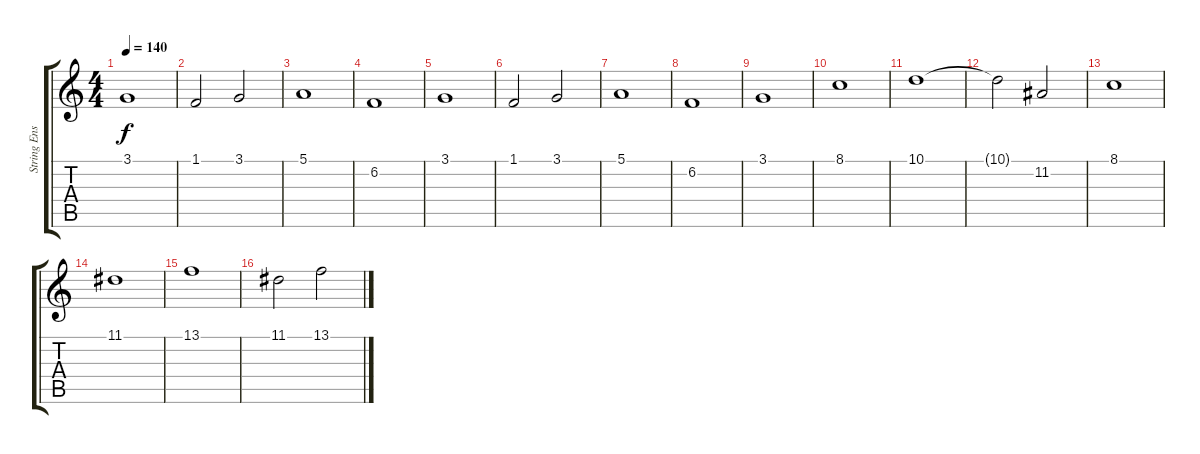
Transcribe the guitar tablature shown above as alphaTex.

\track ("String Ensemble 1" "String Ens") {instrument stringensemble1}
\staff {score tabs}
\tuning (E4 B3 G3 D3 A2 E2) {hide}
\ts (4 4)
\tempo 140
\clef g2
\ks c
3.1.1{dy f instrument stringensemble1} |
1.1.2 3.1.2 |
5.1.1 |
6.2.1 |
3.1.1 |
1.1.2 3.1.2 |
5.1.1 |
6.2.1 |
3.1.1 |
8.1.1 |
10.1.1 |
10.1{t}.2 11.2.2 |
8.1.1 |
11.1.1 |
13.1.1 |
11.1.2 13.1.2
